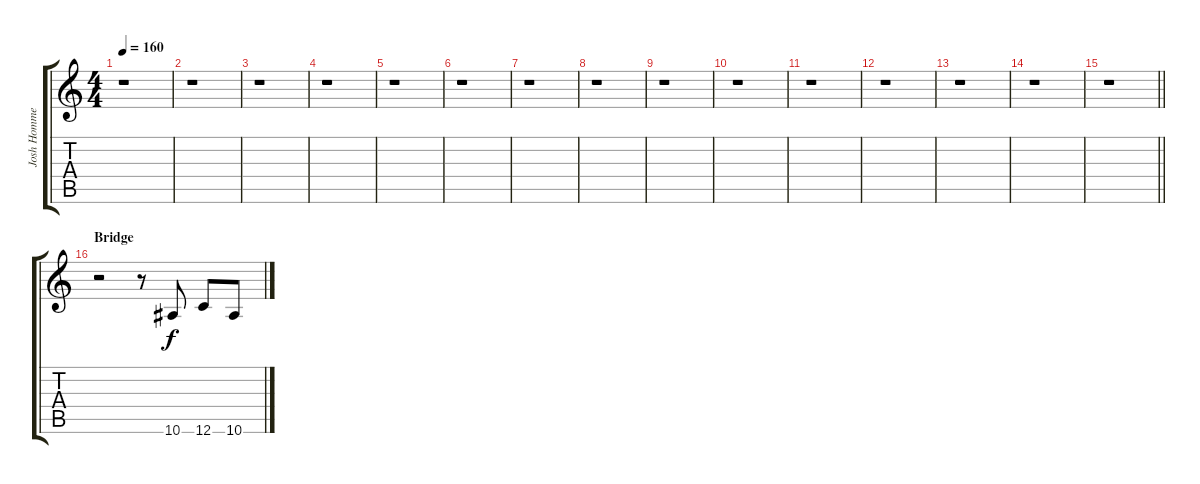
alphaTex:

\track ("Josh Homme 3" "Josh Homme") {instrument distortionguitar}
\staff {score tabs}
\tuning (C4 G3 Eb3 Bb2 F2 C2) {hide}
\ts (4 4)
\tempo 160
\clef g2
\ks c
r.1{dy f} |
r.1 |
r.1 |
r.1 |
r.1 |
r.1 |
r.1 |
r.1 |
r.1 |
r.1 |
r.1 |
r.1 |
r.1 |
r.1 |
\barLineRight lightlight
r.1 |
\section ("" "Bridge")
r.2 r.8 10.6.8 12.6.8 10.6.8
